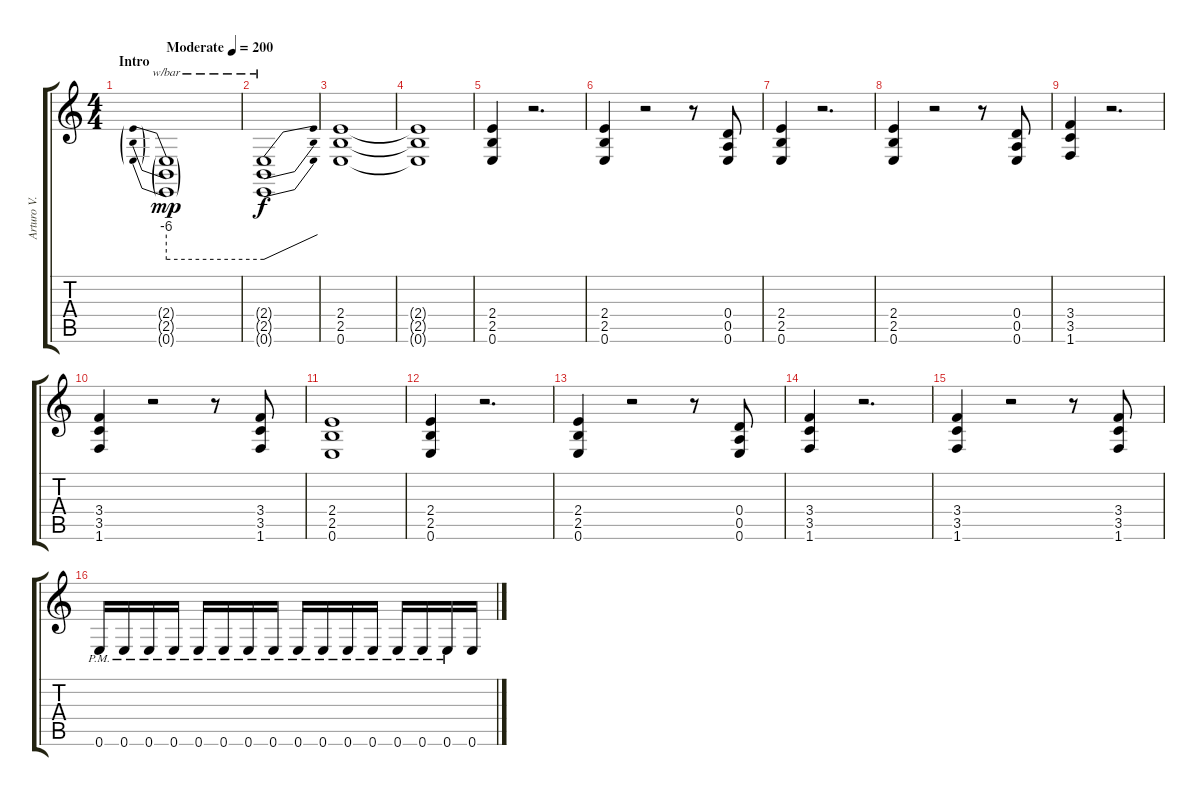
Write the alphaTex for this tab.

\track ("Arturo V." "Arturo V.") {instrument overdrivenguitar}
\staff {score tabs}
\tuning (E4 B3 G3 D3 A2 E2) {hide}
\ts (4 4)
\section ("" "Intro")
\tempo (200 "Moderate")
\clef g2
\ks c
(2.4{g} 2.5{g} 0.6{g}).1{tbe (predive default 0 -24 60 -24) dy mp instrument overdrivenguitar} |
(2.4{t} 2.5{t} 0.6{t}).1{tbe (dive default 0 -24 60 0) dy f} |
(2.4 2.5 0.6).1 |
(2.4{t} 2.5{t} 0.6{t}).1 |
(2.4 2.5 0.6).4 r.2{d} |
(2.4 2.5 0.6).4 r.2 r.8 (0.4 0.5 0.6).8 |
(2.4 2.5 0.6).4 r.2{d} |
(2.4 2.5 0.6).4 r.2 r.8 (0.4 0.5 0.6).8 |
(3.4 3.5 1.6).4 r.2{d} |
(3.4 3.5 1.6).4 r.2 r.8 (3.4 3.5 1.6).8 |
(2.4 2.5 0.6).1 |
(2.4 2.5 0.6).4 r.2{d} |
(2.4 2.5 0.6).4 r.2 r.8 (0.4 0.5 0.6).8 |
(3.4 3.5 1.6).4 r.2{d} |
(3.4 3.5 1.6).4 r.2 r.8 (3.4 3.5 1.6).8 |
0.6{pm}.16 0.6{pm}.16 0.6{pm}.16 0.6{pm}.16 0.6{pm}.16 0.6{pm}.16 0.6{pm}.16 0.6{pm}.16 0.6{pm}.16 0.6{pm}.16 0.6{pm}.16 0.6{pm}.16 0.6{pm}.16 0.6{pm}.16 0.6{pm}.16 0.6.16
